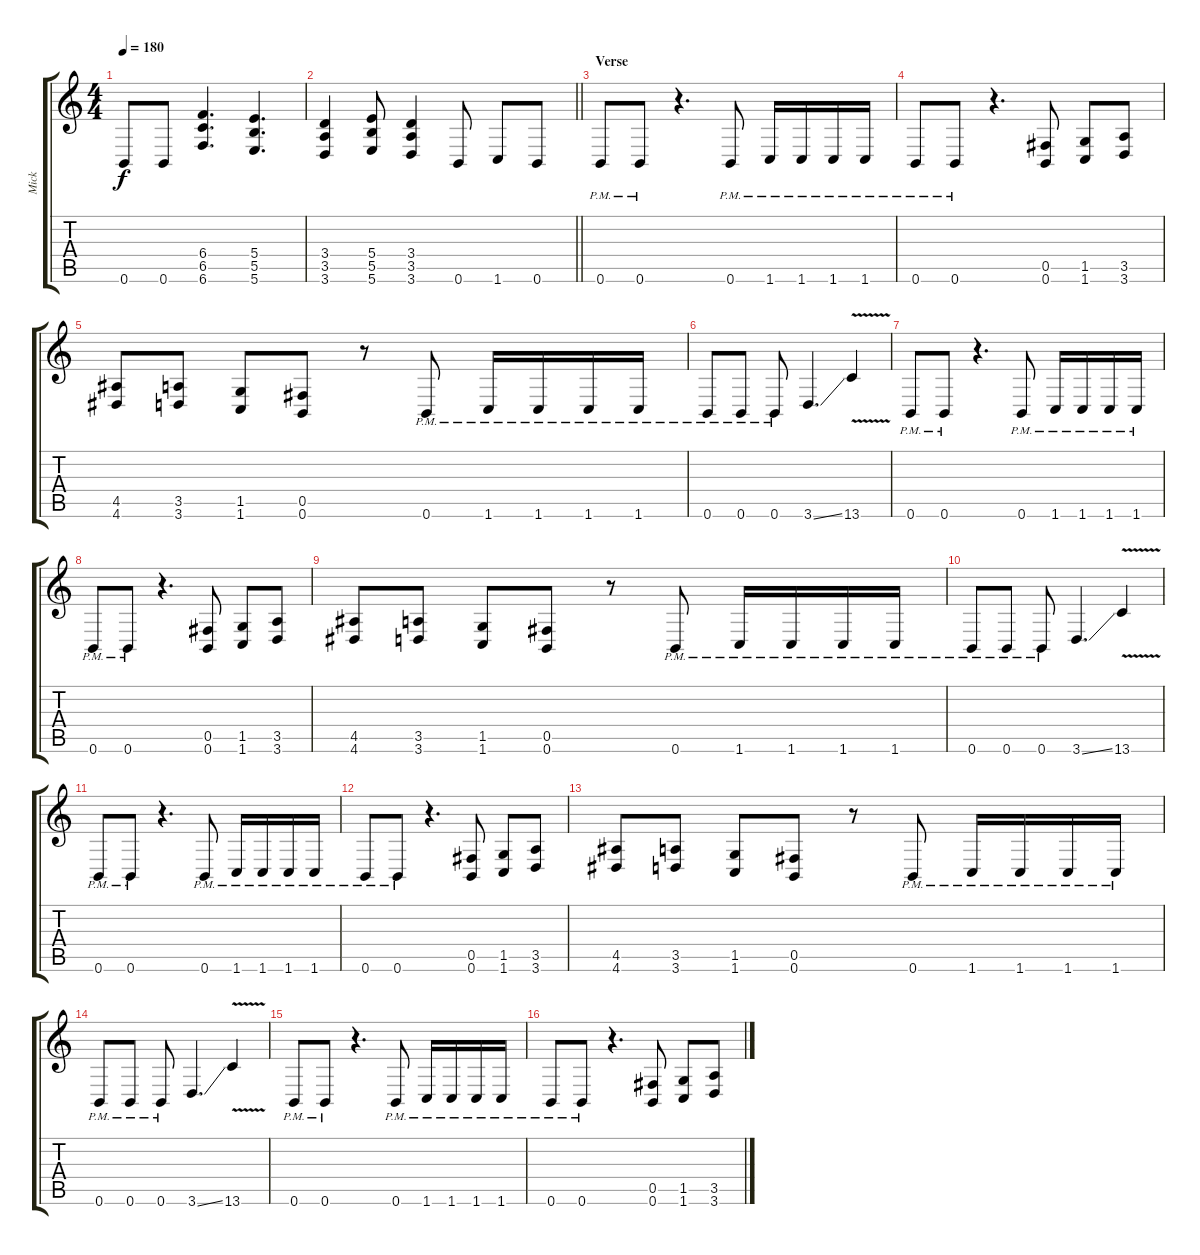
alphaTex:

\track ("Mick" "Mick") {instrument distortionguitar}
\staff {score tabs}
\tuning (Db4 Ab3 E3 B2 Gb2 B1) {hide}
\ts (4 4)
\tempo 180
\clef g2
\ks c
0.6.8{dy f} 0.6.8 (6.4 6.5 6.6).4{d} (5.4 5.5 5.6).4{d} |
\barLineRight lightlight
(3.4 3.5 3.6).4 (5.4 5.5 5.6).8 (3.4 3.5 3.6).4 0.6.8 1.6.8 0.6.8 |
\section ("" "Verse")
0.6{pm}.8 0.6{pm}.8 r.4{d} 0.6{pm}.8 1.6{pm}.16 1.6{pm}.16 1.6{pm}.16 1.6{pm}.16 |
0.6{pm}.8 0.6{pm}.8 r.4{d} (0.5 0.6).8 (1.5 1.6).8 (3.5 3.6).8 |
(4.5 4.6).8 (3.5 3.6).8 (1.5 1.6).8 (0.5 0.6).8 r.8 0.6{pm}.8 1.6{pm}.16 1.6{pm}.16 1.6{pm}.16 1.6{pm}.16 |
0.6{pm}.8 0.6{pm}.8 0.6{pm}.8 3.6{ss}.4{d} 13.6{v}.4 |
0.6{pm}.8 0.6{pm}.8 r.4{d} 0.6{pm}.8 1.6{pm}.16 1.6{pm}.16 1.6{pm}.16 1.6{pm}.16 |
0.6{pm}.8 0.6{pm}.8 r.4{d} (0.5 0.6).8 (1.5 1.6).8 (3.5 3.6).8 |
(4.5 4.6).8 (3.5 3.6).8 (1.5 1.6).8 (0.5 0.6).8 r.8 0.6{pm}.8 1.6{pm}.16 1.6{pm}.16 1.6{pm}.16 1.6{pm}.16 |
0.6{pm}.8 0.6{pm}.8 0.6{pm}.8 3.6{ss}.4{d} 13.6{v}.4 |
0.6{pm}.8 0.6{pm}.8 r.4{d} 0.6{pm}.8 1.6{pm}.16 1.6{pm}.16 1.6{pm}.16 1.6{pm}.16 |
0.6{pm}.8 0.6{pm}.8 r.4{d} (0.5 0.6).8 (1.5 1.6).8 (3.5 3.6).8 |
(4.5 4.6).8 (3.5 3.6).8 (1.5 1.6).8 (0.5 0.6).8 r.8 0.6{pm}.8 1.6{pm}.16 1.6{pm}.16 1.6{pm}.16 1.6{pm}.16 |
0.6{pm}.8 0.6{pm}.8 0.6{pm}.8 3.6{ss}.4{d} 13.6{v}.4 |
0.6{pm}.8 0.6{pm}.8 r.4{d} 0.6{pm}.8 1.6{pm}.16 1.6{pm}.16 1.6{pm}.16 1.6{pm}.16 |
0.6{pm}.8 0.6{pm}.8 r.4{d} (0.5 0.6).8 (1.5 1.6).8 (3.5 3.6).8
